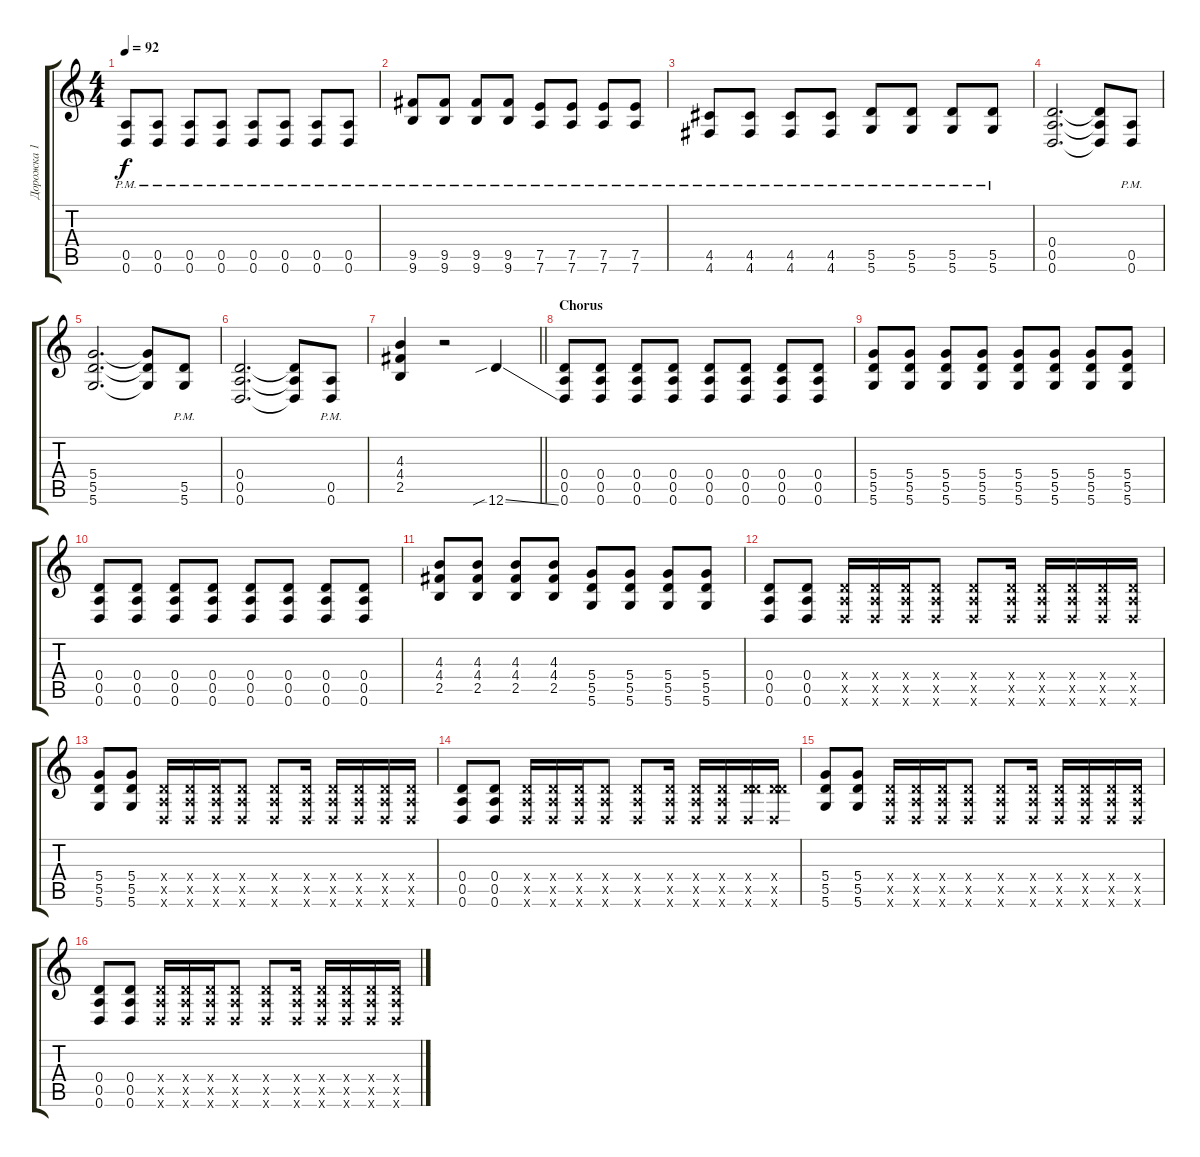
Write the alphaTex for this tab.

\track ("Дорожка 1" "Дорожка 1") {instrument distortionguitar}
\staff {score tabs}
\tuning (E4 B3 G3 D3 A2 D2) {hide}
\ts (4 4)
\tempo 92
\clef g2
\ks c
(0.5{pm} 0.6{pm}).8{dy f} (0.5{pm} 0.6{pm}).8 (0.5{pm} 0.6{pm}).8 (0.5{pm} 0.6{pm}).8 (0.5{pm} 0.6{pm}).8 (0.5{pm} 0.6{pm}).8 (0.5{pm} 0.6{pm}).8 (0.5{pm} 0.6{pm}).8 |
(9.5{pm} 9.6{pm}).8 (9.5{pm} 9.6{pm}).8 (9.5{pm} 9.6{pm}).8 (9.5{pm} 9.6{pm}).8 (7.5{pm} 7.6{pm}).8 (7.5{pm} 7.6{pm}).8 (7.5{pm} 7.6{pm}).8 (7.5{pm} 7.6{pm}).8 |
(4.5{pm} 4.6{pm}).8 (4.5{pm} 4.6{pm}).8 (4.5{pm} 4.6{pm}).8 (4.5{pm} 4.6{pm}).8 (5.5{pm} 5.6{pm}).8 (5.5{pm} 5.6{pm}).8 (5.5{pm} 5.6{pm}).8 (5.5{pm} 5.6{pm}).8 |
(0.4 0.5 0.6).2{d} (0.4{t} 0.5{t} 0.6{t}).8 (0.5{pm} 0.6{pm}).8 |
(5.4 5.5 5.6).2{d} (5.4{t} 5.5{t} 5.6{t}).8 (5.5{pm} 5.6{pm}).8 |
(0.4 0.5 0.6).2{d} (0.4{t} 0.5{t} 0.6{t}).8 (0.5{pm} 0.6{pm}).8 |
\barLineRight lightlight
(4.3 4.4 2.5).4 r.2 12.6{sib ss}.4 |
\section ("" "Chorus")
(0.4 0.5 0.6).8 (0.4 0.5 0.6).8 (0.4 0.5 0.6).8 (0.4 0.5 0.6).8 (0.4 0.5 0.6).8 (0.4 0.5 0.6).8 (0.4 0.5 0.6).8 (0.4 0.5 0.6).8 |
(5.4 5.5 5.6).8 (5.4 5.5 5.6).8 (5.4 5.5 5.6).8 (5.4 5.5 5.6).8 (5.4 5.5 5.6).8 (5.4 5.5 5.6).8 (5.4 5.5 5.6).8 (5.4 5.5 5.6).8 |
(0.4 0.5 0.6).8 (0.4 0.5 0.6).8 (0.4 0.5 0.6).8 (0.4 0.5 0.6).8 (0.4 0.5 0.6).8 (0.4 0.5 0.6).8 (0.4 0.5 0.6).8 (0.4 0.5 0.6).8 |
(4.3 4.4 2.5).8 (4.3 4.4 2.5).8 (4.3 4.4 2.5).8 (4.3 4.4 2.5).8 (5.4 5.5 5.6).8 (5.4 5.5 5.6).8 (5.4 5.5 5.6).8 (5.4 5.5 5.6).8 |
(0.4 0.5 0.6).8 (0.4 0.5 0.6).8 (0.4{x} 0.5{x} 0.6{x}).16 (0.4{x} 0.5{x} 0.6{x}).16 (0.4{x} 0.5{x} 0.6{x}).16 (0.4{x} 0.5{x} 0.6{x}).8 (0.4{x} 0.5{x} 0.6{x}).8 (0.4{x} 0.5{x} 0.6{x}).16 (0.4{x} 0.5{x} 0.6{x}).16 (0.4{x} 0.5{x} 0.6{x}).16 (0.4{x} 0.5{x} 0.6{x}).16 (0.4{x} 0.5{x} 0.6{x}).16 |
(5.4 5.5 5.6).8 (5.4 5.5 5.6).8 (0.4{x} 0.5{x} 0.6{x}).16 (0.4{x} 0.5{x} 0.6{x}).16 (0.4{x} 0.5{x} 0.6{x}).16 (0.4{x} 0.5{x} 0.6{x}).8 (0.4{x} 0.5{x} 0.6{x}).8 (0.4{x} 0.5{x} 0.6{x}).16 (0.4{x} 0.5{x} 0.6{x}).16 (0.4{x} 0.5{x} 0.6{x}).16 (0.4{x} 0.5{x} 0.6{x}).16 (0.4{x} 0.5{x} 0.6{x}).16 |
(0.4 0.5 0.6).8 (0.4 0.5 0.6).8 (0.4{x} 0.5{x} 0.6{x}).16 (0.4{x} 0.5{x} 0.6{x}).16 (0.4{x} 0.5{x} 0.6{x}).16 (0.4{x} 0.5{x} 0.6{x}).8 (0.4{x} 0.5{x} 0.6{x}).8 (0.4{x} 0.5{x} 0.6{x}).16 (0.4{x} 0.5{x} 0.6{x}).16 (0.4{x} 0.5{x} 0.6{x}).16 (0.4{x} 5.5{x} 0.6{x}).16 (0.4{x} 5.5{x} 0.6{x}).16 |
(5.4 5.5 5.6).8 (5.4 5.5 5.6).8 (0.4{x} 0.5{x} 0.6{x}).16 (0.4{x} 0.5{x} 0.6{x}).16 (0.4{x} 0.5{x} 0.6{x}).16 (0.4{x} 0.5{x} 0.6{x}).8 (0.4{x} 0.5{x} 0.6{x}).8 (0.4{x} 0.5{x} 0.6{x}).16 (0.4{x} 0.5{x} 0.6{x}).16 (0.4{x} 0.5{x} 0.6{x}).16 (0.4{x} 0.5{x} 0.6{x}).16 (0.4{x} 0.5{x} 0.6{x}).16 |
(0.4 0.5 0.6).8 (0.4 0.5 0.6).8 (0.4{x} 0.5{x} 0.6{x}).16 (0.4{x} 0.5{x} 0.6{x}).16 (0.4{x} 0.5{x} 0.6{x}).16 (0.4{x} 0.5{x} 0.6{x}).8 (0.4{x} 0.5{x} 0.6{x}).8 (0.4{x} 0.5{x} 0.6{x}).16 (0.4{x} 0.5{x} 0.6{x}).16 (0.4{x} 0.5{x} 0.6{x}).16 (0.4{x} 0.5{x} 0.6{x}).16 (0.4{x} 0.5{x} 0.6{x}).16
